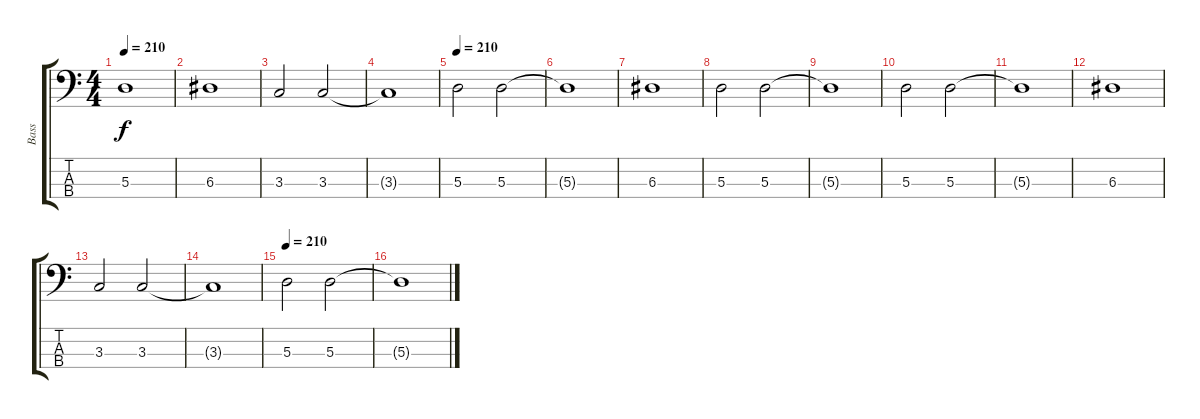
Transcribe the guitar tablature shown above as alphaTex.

\track ("Bass" "Bass") {instrument electricbassfinger}
\staff {score tabs}
\tuning (G2 D2 A1 E1) {hide}
\ts (4 4)
\tempo 210
\clef f4
\ks c
5.3{t}.1{dy f} |
6.3.1 |
3.3.2 3.3.2 |
3.3{t}.1 |
\tempo 210
5.3.2 5.3.2 |
5.3{t}.1 |
6.3.1 |
5.3.2 5.3.2 |
5.3{t}.1 |
5.3.2 5.3.2 |
5.3{t}.1 |
6.3.1 |
3.3.2 3.3.2 |
3.3{t}.1 |
\tempo 210
5.3.2 5.3.2 |
5.3{t}.1
